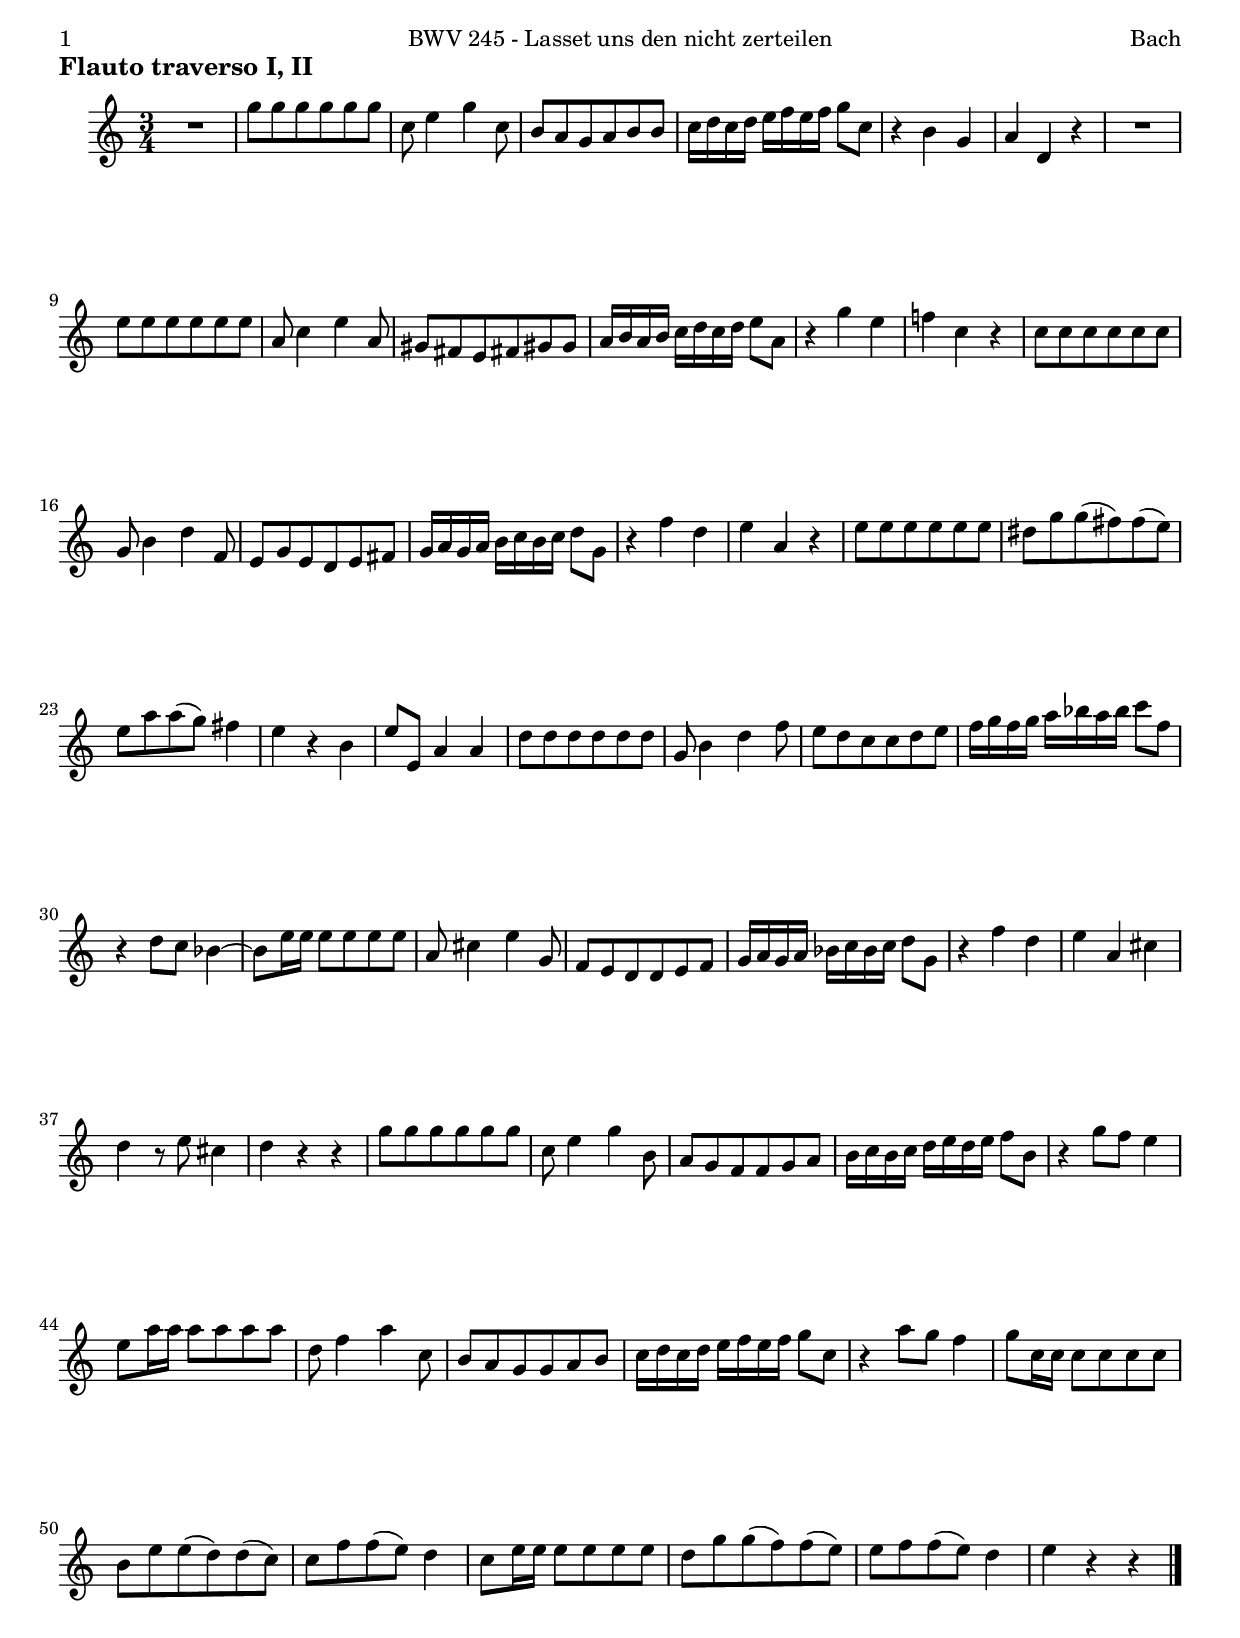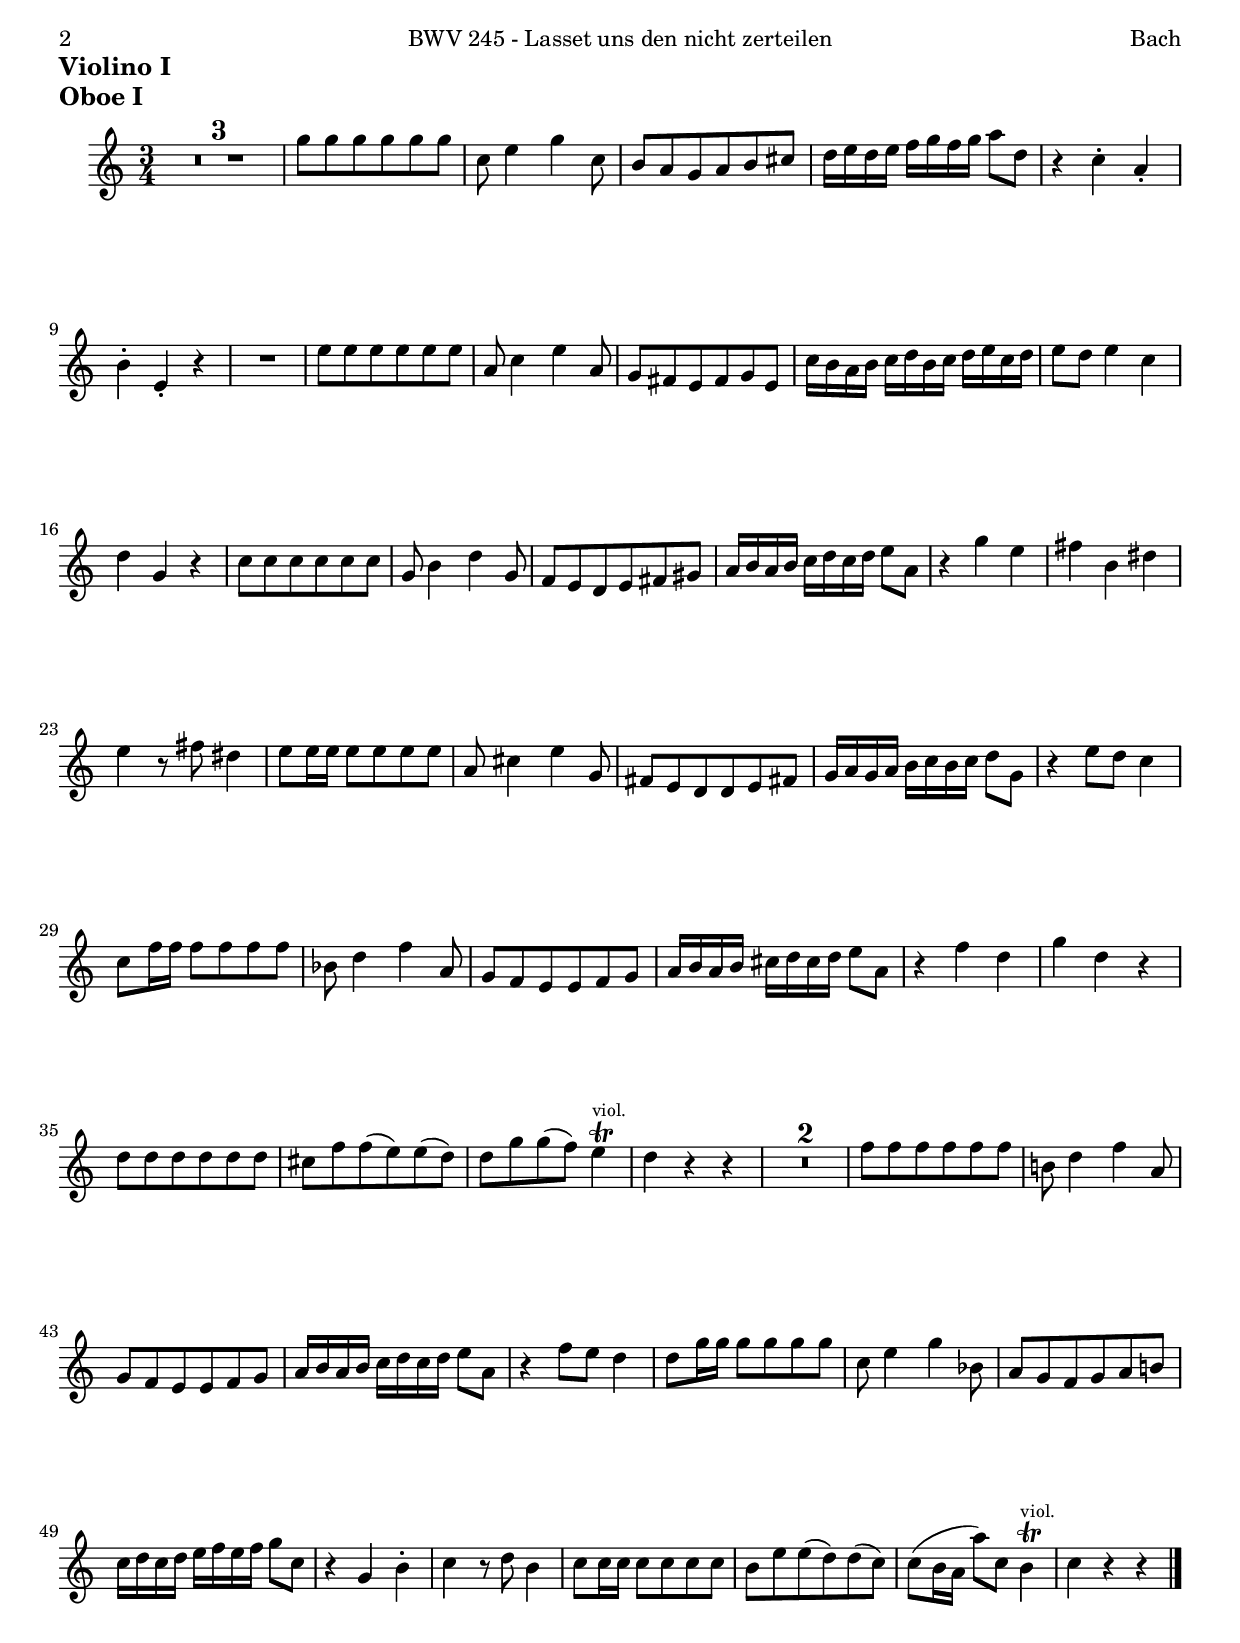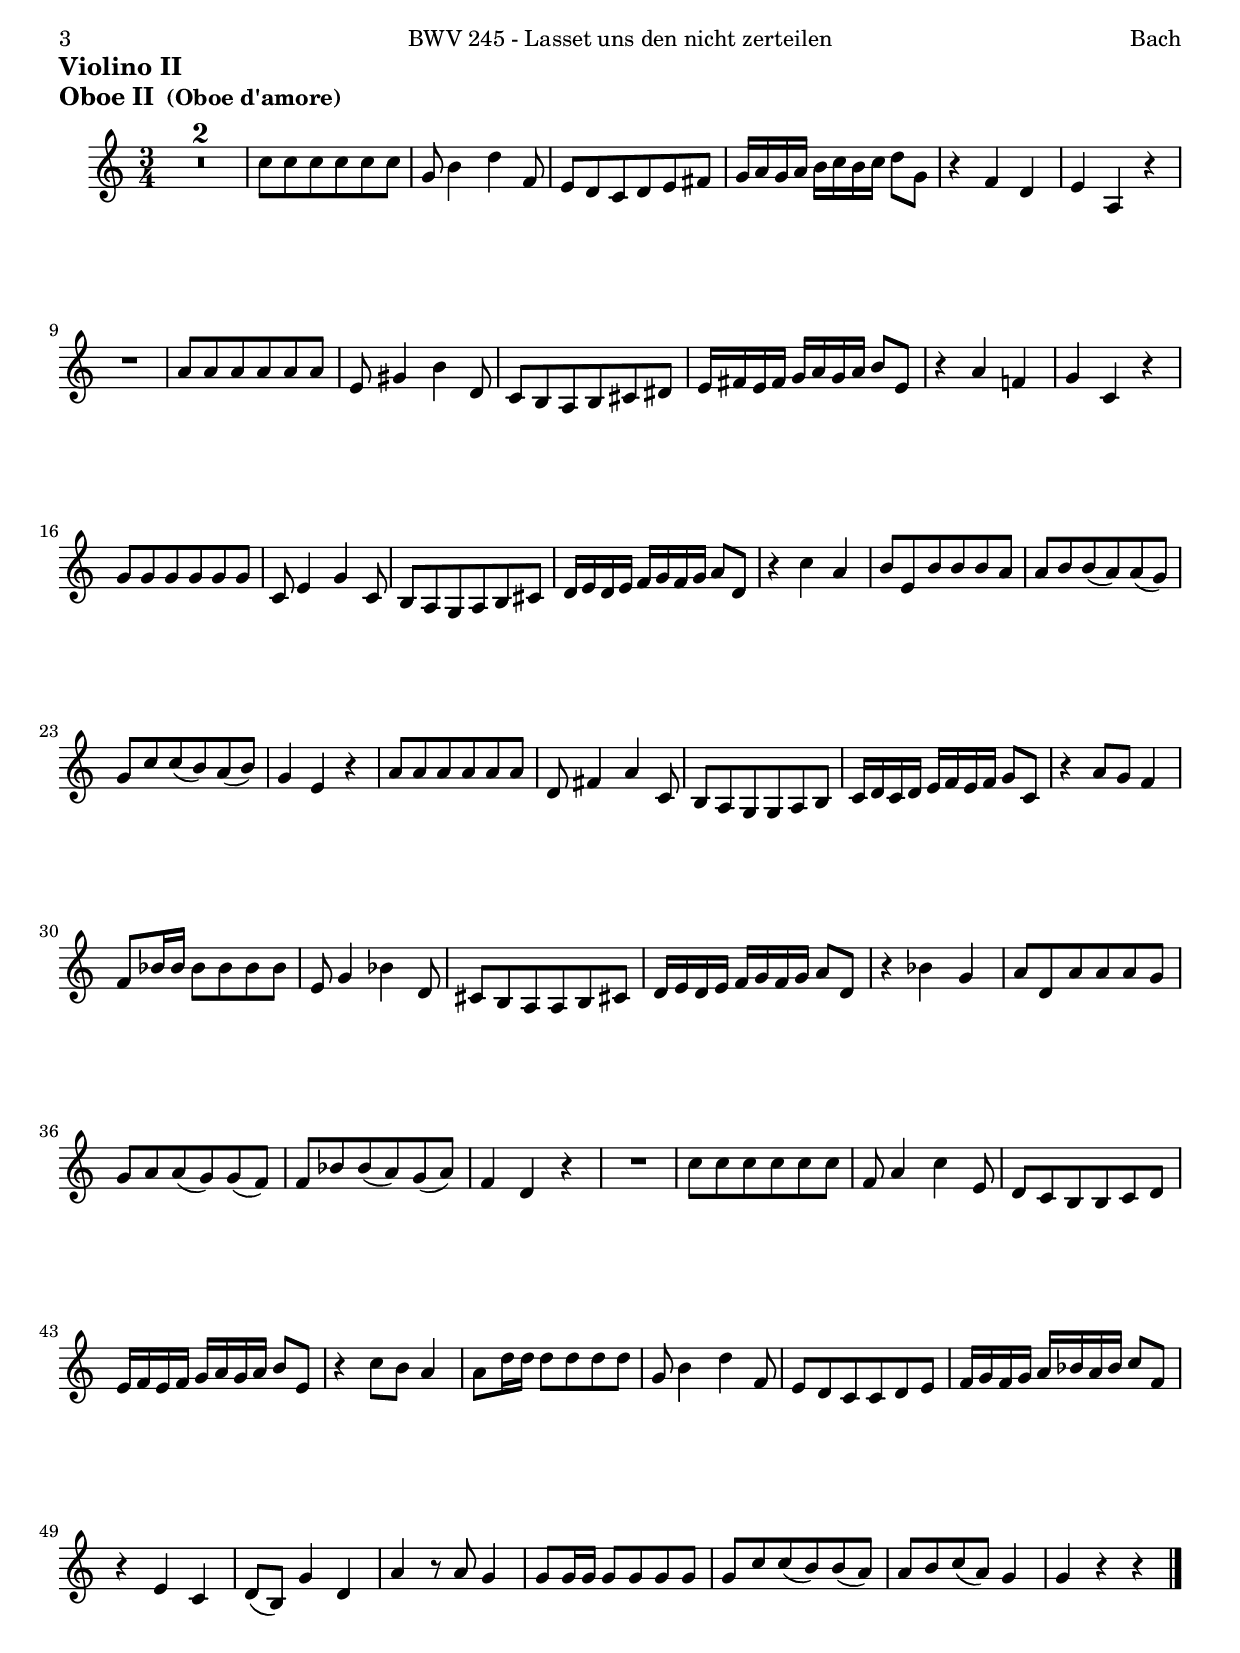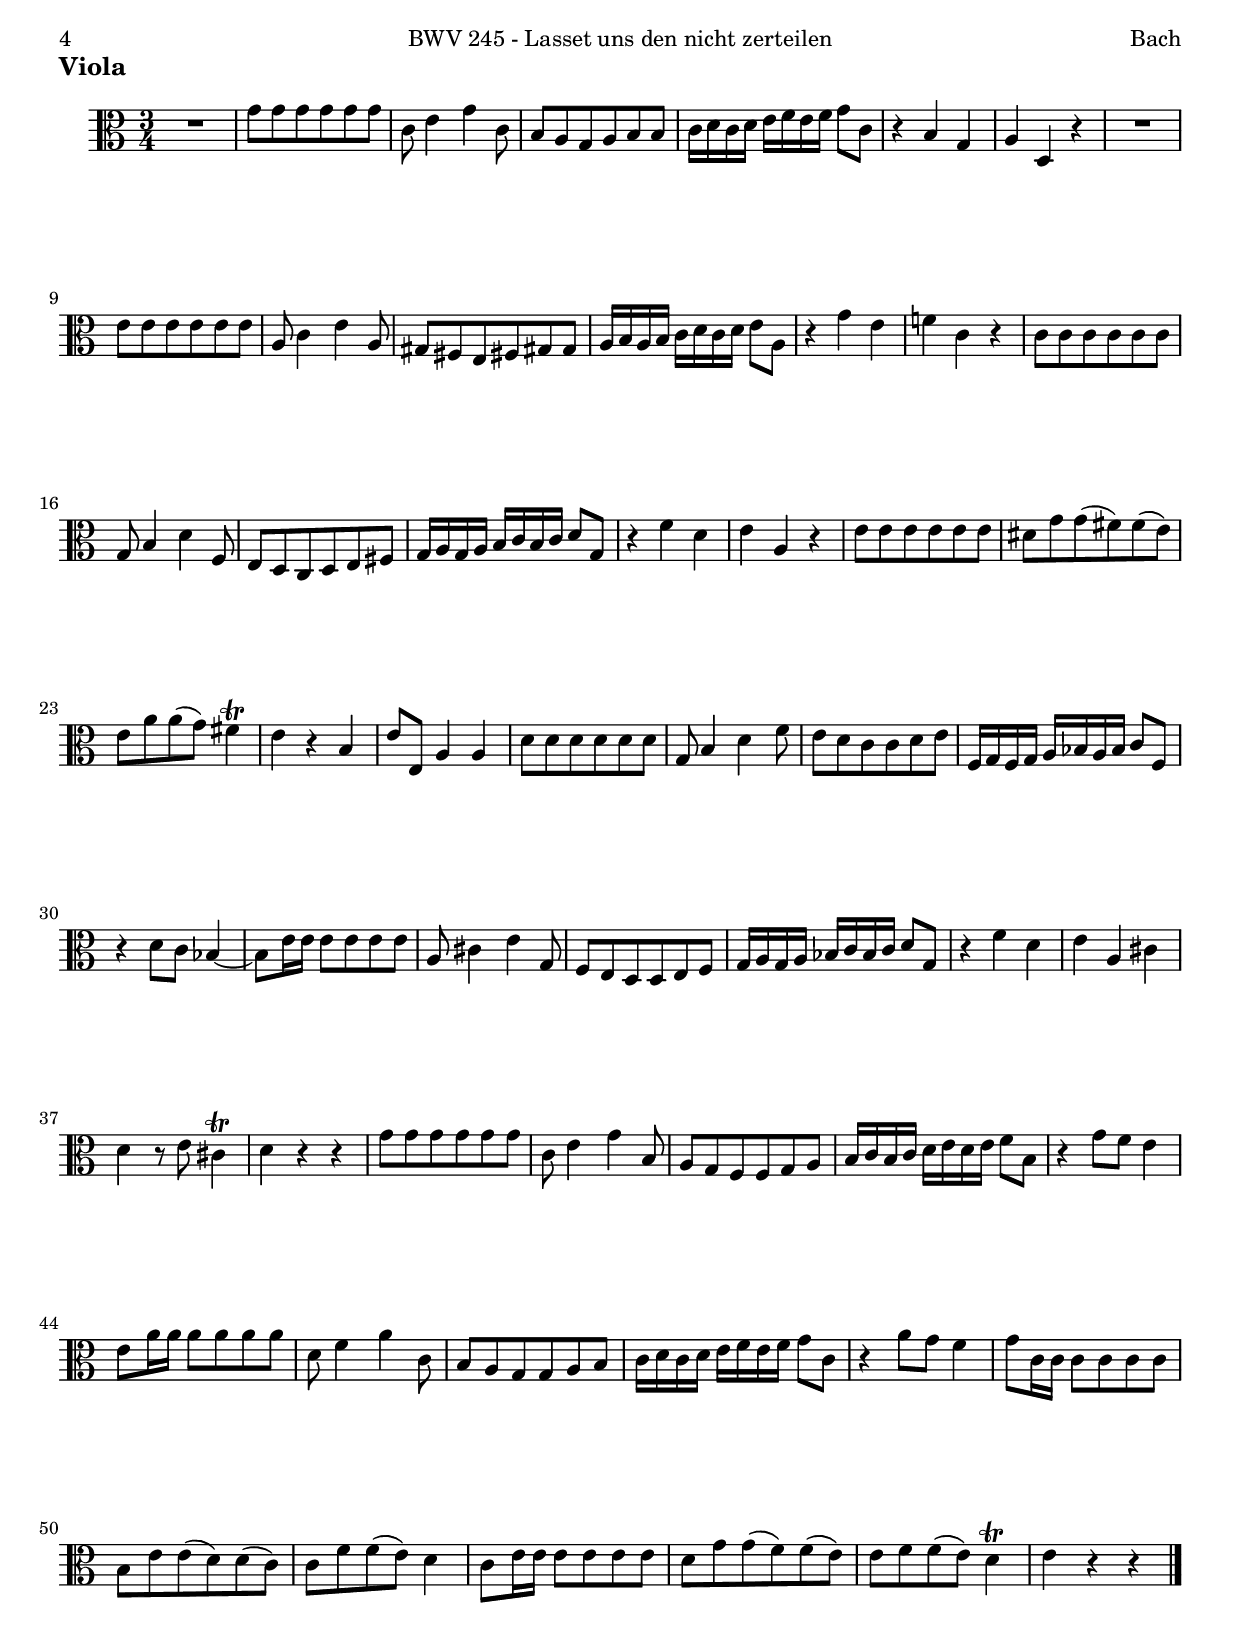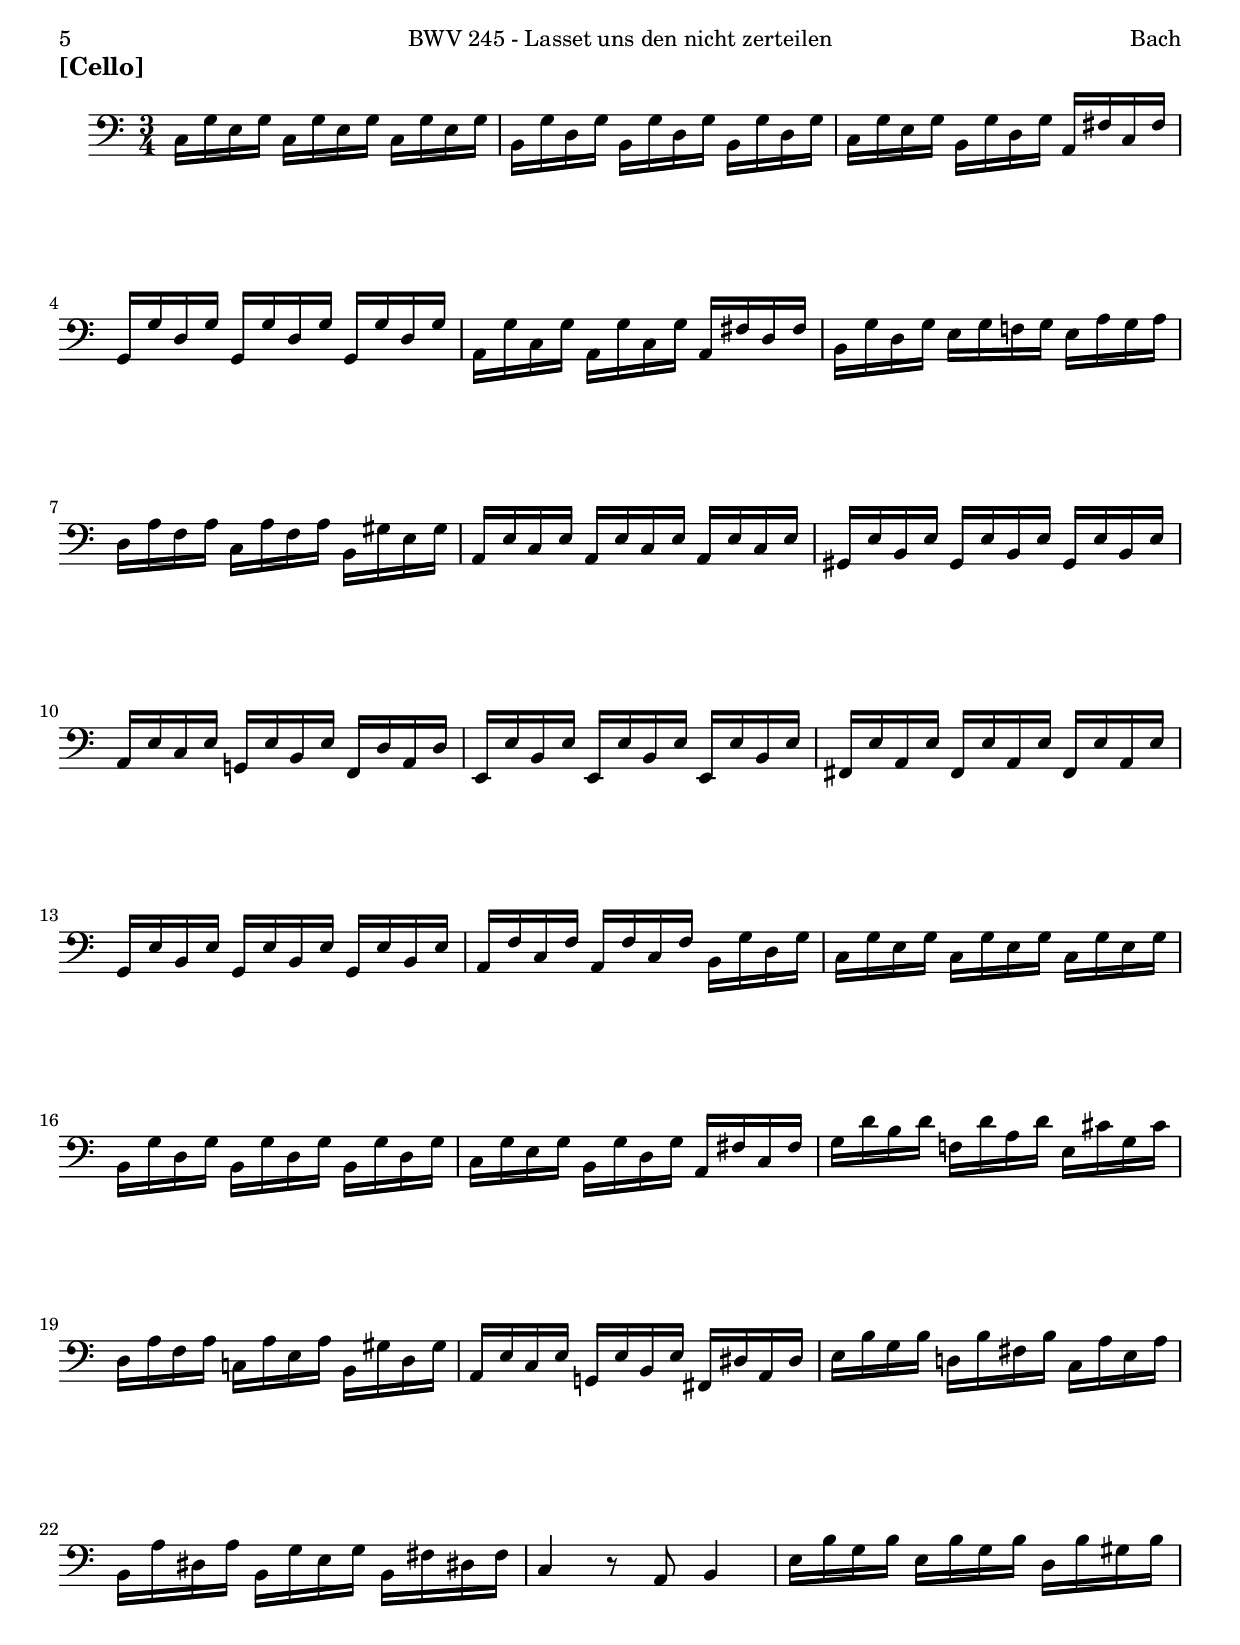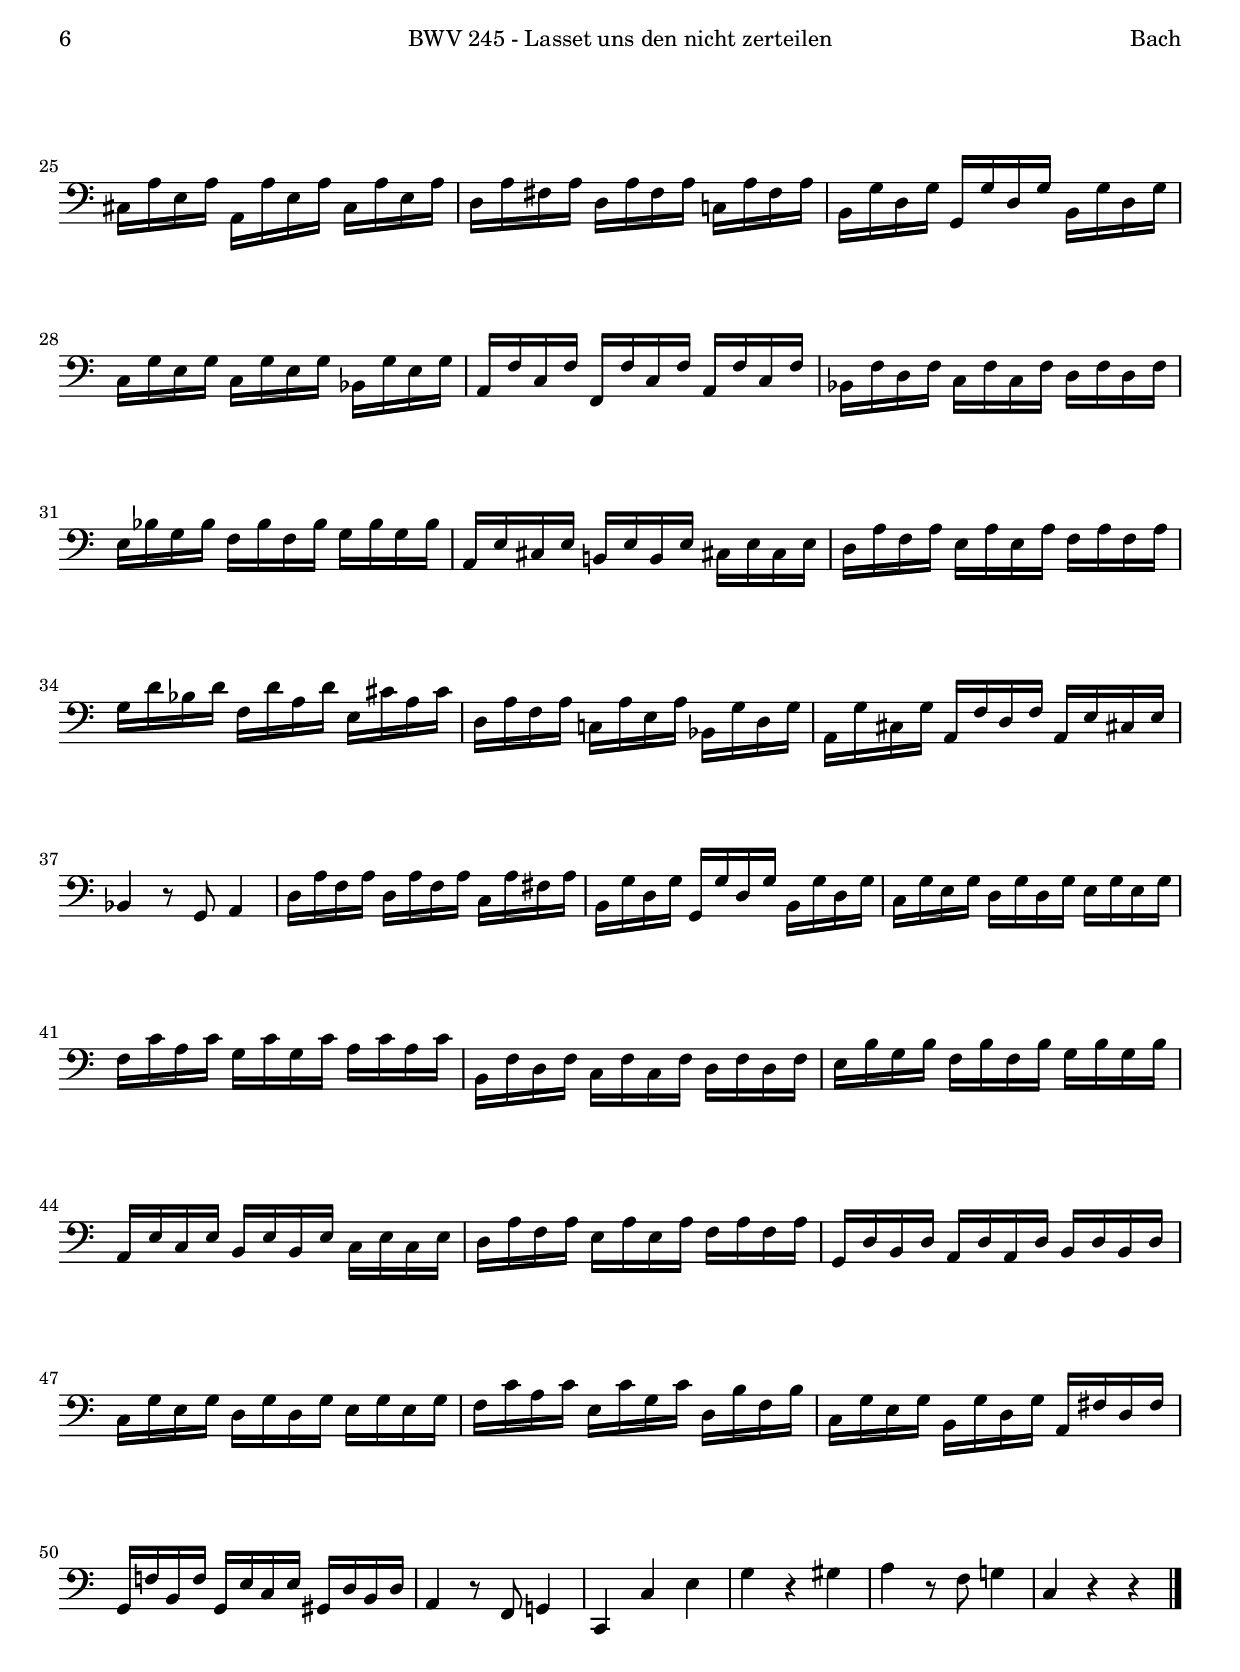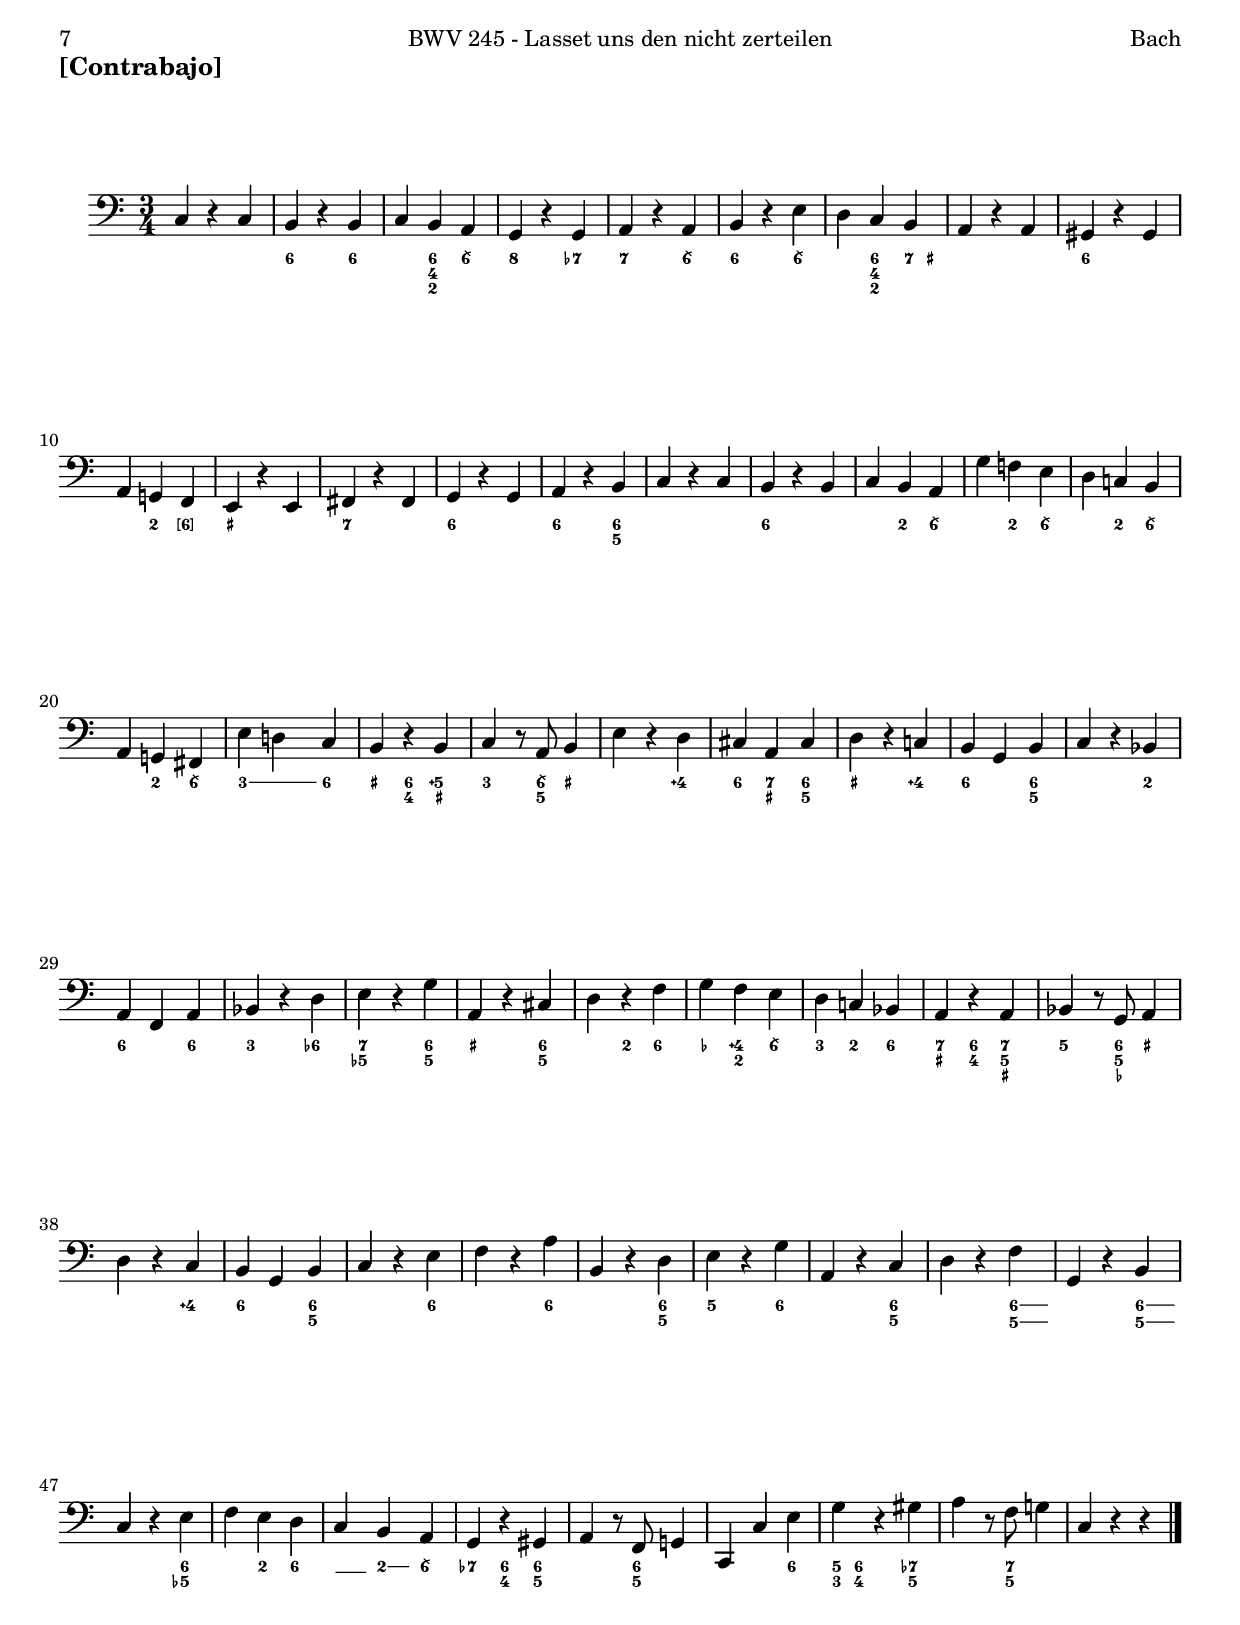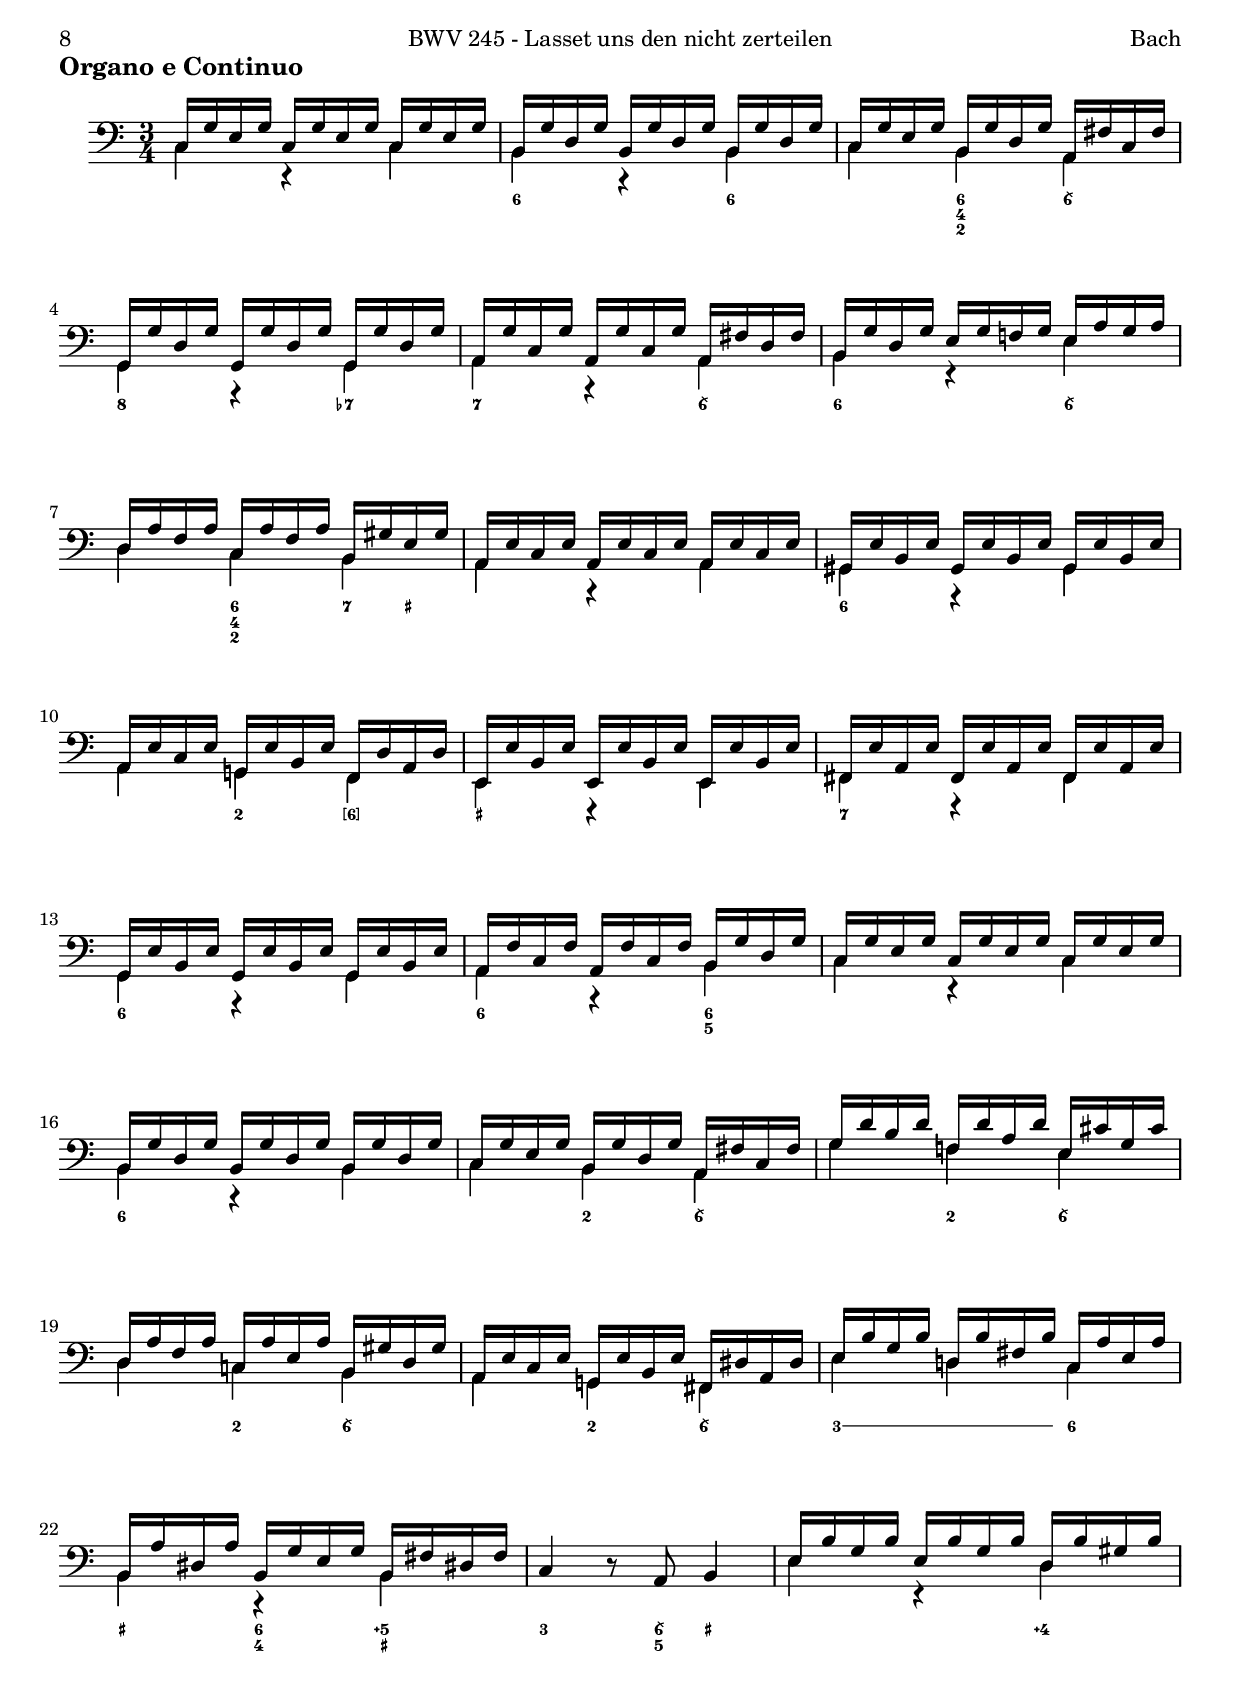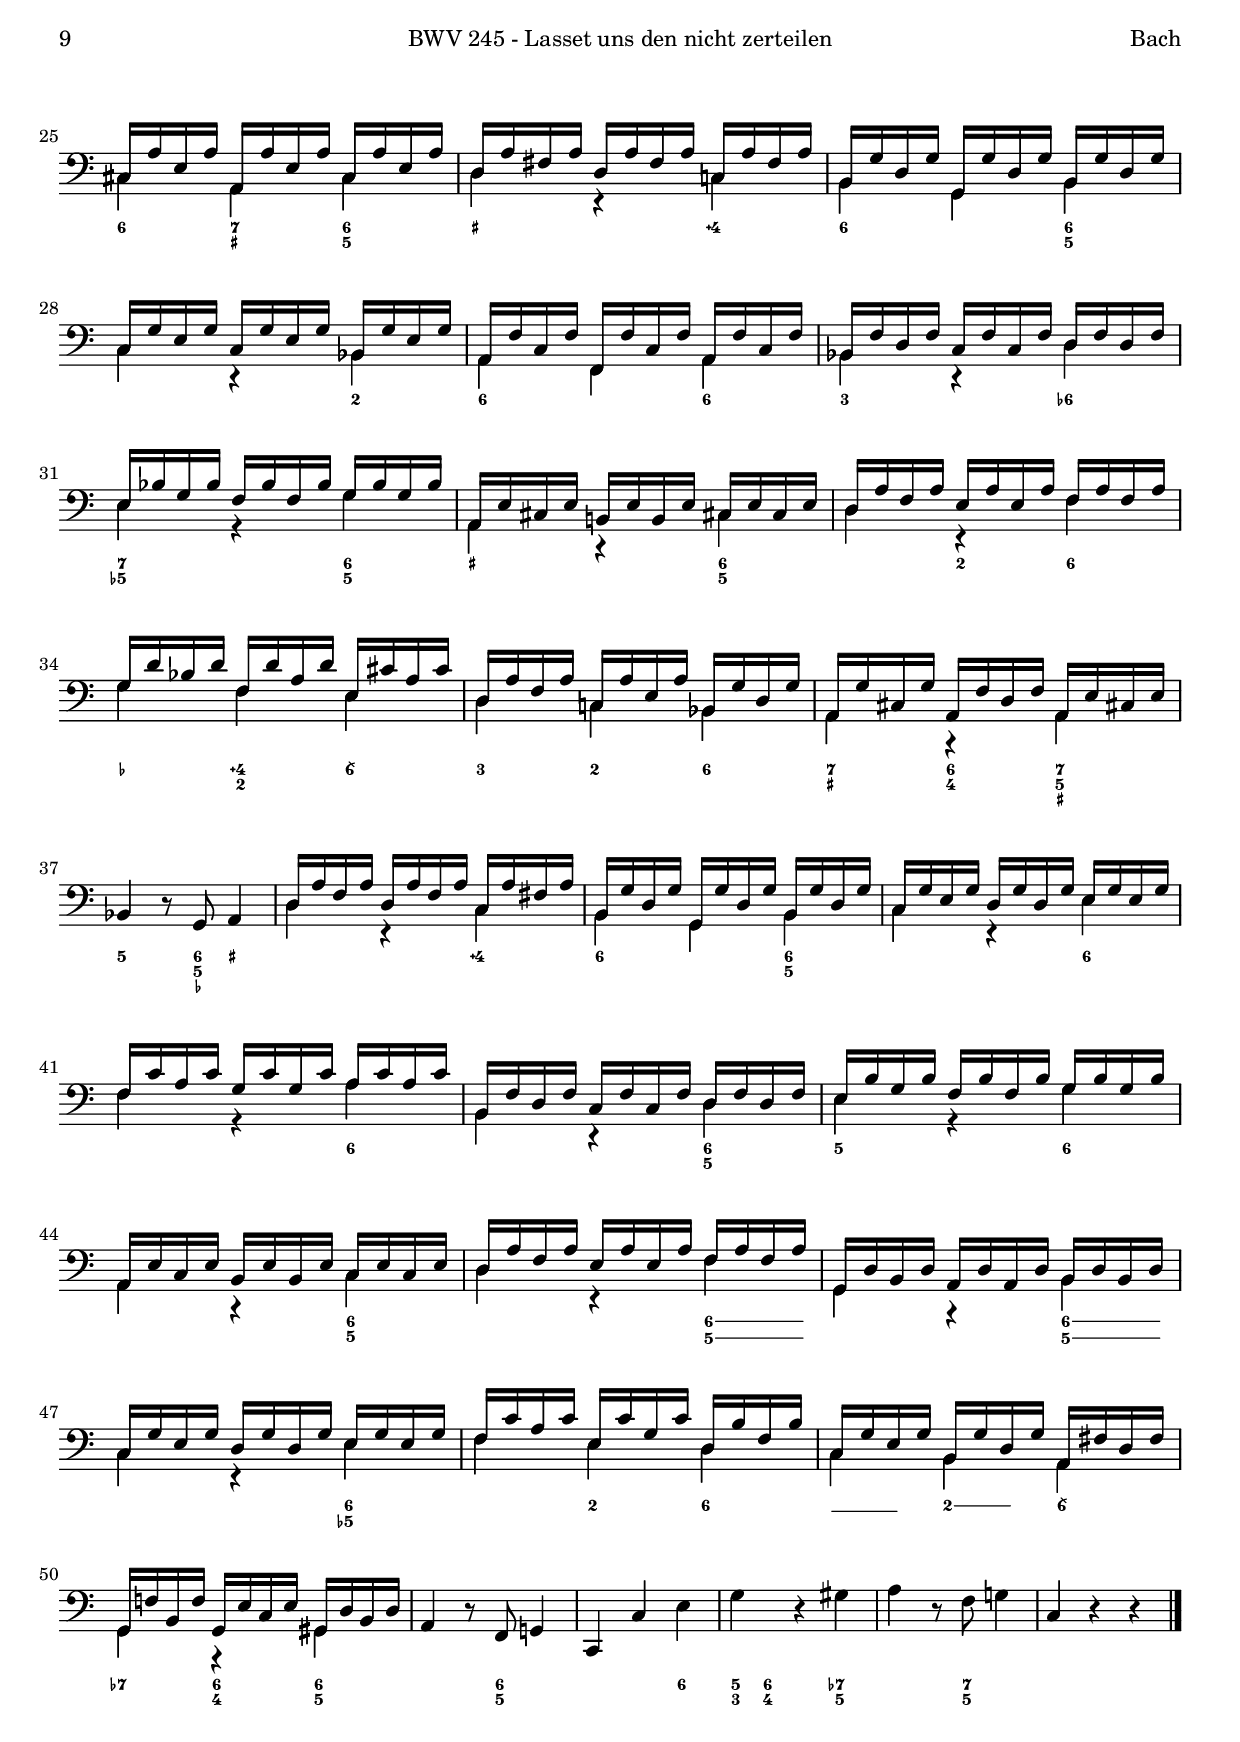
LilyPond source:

\version "2.18.0"

#(set-default-paper-size "a4")
#(set-global-staff-size 19.4)
#(ly:set-option 'point-and-click #f)
%nomobile

italicas=\override LyricText.font-shape = #'italic
rectas=\override LyricText.font-shape = #'upright
ss=\once \set suggestAccidentals = ##t
mtempo={\tempo 4 = 90  }
pfermata=\markup{"(" \musicglyph #"scripts.ufermata" ")"}
showMultiRests = { \set Staff.keepAliveInterfaces = #'( rhythmic-grob-interface multi-measure-rest-interface lyric-interface stanza-number-interface percent-repeat-interface) }
hideMultiRests = \unset Staff.keepAliveInterfaces
noados=\once \set Staff.aDueText = #""


htitle="BWV 245 - Lasset uns den nicht zerteilen"
hcomposer="Bach"
%{
\header {
	title=\markup{\fontsize #3 "27b. Lasset uns den nicht zerteilen"}
	subtitle="Johannes-Passion"
        subsubtitle=\markup{\raise #.8 "BWV 245" \vspace #1 }
        composer="Johann Sebastian Bach (1685-1750)"
        pdfauthor=\composer
       %opus="(-)"
	%poet=\markup{"BWV 198"}
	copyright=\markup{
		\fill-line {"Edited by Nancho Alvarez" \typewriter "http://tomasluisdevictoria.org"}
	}
%	tagline=""
}
%}
global={
  \compressFullBarRests
  \key c \major \time 3/4 \skip 1*3/4*55 \bar "|."
}

cantus=\relative c'''{
        \set autoBeaming = ##f
        R1*3/4*3
        g8 g g g g g
        c,8 e4 g c,8
        b a g a b cis
        d16[ e d e] f[ g f g a8] d,
        r4 c4 a
        b4 e, r
        R1*3/4
        e'8 e e e e e
        a, c4 e a,8
        g fis e fis g e
        c'16[ b a b] c[ d b c] d[ e c d]
        e8 d e4 c
        d g, r
        c8 c c c c c
        g8 b4 d g,8
        f8 e d e fis gis
        a16[ b a b] c[ d c d e8] a,
        r4 g' e
        fis b, dis
        e4 r8 fis dis4
        e8 e16 e e8 e e e
        a, cis4 e g,8
        fis  e d d e fis!
        g16[ a g a] b[ c b c d8] g,
        r4 e'8 d c4
        c8 f16 f f8 f f f
        bes,8 d4 f a,8
        g f e e f g
        a16[ b a b] cis[ d cis d e8] a,
        r4 f' d
        g d r
        d8 d d d d d
        cis f f e e d
        d g g f e4
        d4 r r
        R1*3/4*2
        f8 f f f f f
        b,! d4 f a,8
        g8 f e e f g
        a16[ b a b] c[ d c d e8] a,
        r4 f'8 e d4
        d8 g16 g g8 g g g
        c,8 e4 g bes,8
        a g f g a b!
        c16[ d c d] e[ f e f g8] c,8
        r4 g4 b
        c4 r8 d b4
        c8 c16 c c8 c c c
        b e e d d c
        c b16[ a] a'8 c, b4
        c4 r r
}

altus=\relative c''{
        \set autoBeaming = ##f
        R1*3/4*2
        c8 c c c c c
        g8 b4 d f,8
        e8 d c d e fis
        g16[ a g a] b[ c b c d8] g,
        r4 f d
        e a, r
        R1*3/4
        a'8 a a a a a
        e8 gis4 b d,8
        c b a b cis8 dis
        e16[ fis e fis] g[ a g a b8] e,8
        r4 a f!
        g c, r
        g'8 g g g g g
        c,8 e4 g c,8
        b8 a g a b cis
        d16[ e d e] f[ g f g a8] d,
        r4 c'4 a
        b8 e, b' b b a
        a b b a a g
        g c c b a b
        g4 e r
        a8 a a a a a
        d,8 fis4 a c,8
        b8 a g g a b
        c16[ d c d] e[ f e f g8] c,8
        r4 a'8 g f4
        f8 bes16 bes bes8 bes bes bes
        e,8 g4 bes d,8
        cis b a a b cis!	
        d16[ e d e] f[ g f g a8] d,
        r4 bes'4 g
        a8 d, a' a a g
        g a a g g f
        f bes bes a g a
        f4 d r
        R1*3/4
        c'8 c c c c c
        f,8 a4 c e,8
        d c b b c d
        e16[ f e f] g[ a g a b8] e,
        r4 c'8 b a4
        a8 d16 d d8 d d d
        g,8 b4 d f,8
        e8 d c c d e
        f16[ g f g] a[ bes a bes c8] f,8
        r4 e c
        d8[ b] g'4 d
        a'4 r8 a8 g4
        g8 g16 g g8 g g g
        g c c b b a
        a b c a g4
        g4 r r
}

tenor=\relative c''{
        \set autoBeaming = ##f
        R1*3/4
        g8 g g g g g
        c,8 e4 g c,8
        b8 a g a b b
        c16[ d c d] e[ f e f g8] c,
        r4 b g
        a d, r
        R1*3/4
        e'8 e e e e e
        a,8 c4 e a,8
        gis8 fis e fis! gis! gis
        a16[ b a b] c[ d c d e8] a,
        r4 g'4 e
        f! c r
        c8 c c c c c
        g8 b4 d f,8
        e d c d e fis
        g16[ a g a] b[ c b c d8] g,
        r4 f' d
        e a, r
        e'8 e e e e e
        dis g g fis fis e
        e a a g fis4
        e4 r b
        e8 e, a4 a
        d8 d d d d d
        g,8 b4 d4 f8
        e d c c d e
        f,16[ g f g] a[ bes a bes c8] f,
        r4 d'8 c bes4
        bes8 e16 e e8 e e e
        a, cis4 e g,8
        f8 e d d e f
        g16[ a g a] bes[ c bes c d8] g,8
        r4 f' d
        e a, cis
        d4 r8 e cis4
        d4 r r
        g8 g g g g g
        c,8 e4 g b,8
        a g f f g a
        b16[ c b c] d[ e d e f8] b,
        r4 g'8 f e4
        e8 a16 a a8 a a a
        d,8 f4 a c,8
        b a g g a b
        c16[ d c d] e[ f e f g8] c,
        r4 a'8 g f4
        g8 c,16 c c8 c c c
        b e e d d c
        c8 f f e d4
        c8 e16 e e8 e e e 
        d8 g g f f e
        e8 f f e d4
        e4 r r
}

bassus=\relative c'{
        \set autoBeaming = ##f
        c8 c c c c c
        g8 b4 d f,8
        e8 d c d e fis
        g16[ a g a] b[ c b c d8] g,
        r4 e' c
        d g, r
        R1*3/4
        a8 a a a a a
        e8 gis4 b d,8
        c8 b a b c d
        e16[ fis e fis] gis[ a gis a b8] e,8
        r4 c' a
        b e, r
        R1*3/4*4
        g8 g g g g g
        d8 f4 a d,8
        c b a b cis dis
        e16[ fis e fis] g[ a g a b8] e,
        r4 g b
        c r8 a b4
        e,4 r gis
        a r cis,
        d d r
        g8 g g g g g
        c,8 e4 g bes8
        a8 g f f g a
        bes,16[ c bes c] d[ e d e f8] bes,!
        r4 g'8 f e4
        a8 a16 a a8 a a a
        d,8 f4 a c,8
        bes8 a g a b cis
        d16[ e d e] f[ g f g a8] d,
        r4 f a
        bes r8 g a4
        d,8 d'16 d d8 d d d
        g,8 b4 d f,8
        e8 d c c d e
        f16[ g f g] a[ b a b c8] f,
        r4 d'8 c b4
        e,8 e'16 e e8 e e e
        a,8 c4 e g,8
        f e d d e f
        g16[ a g a] b[ c b c d8] g,8
        r4 e c
        f f r
        r g8 g g fis
        g g g f! f e
        e8 a a g f g 
        e4 c e
        g4 r gis
        a4 r8 f g!4
        c,4 r r
}

textocantus=\lyricmode{
Las -- set uns den nicht zer -- tei -- _ _ _ _ len,
son -- dern da -- rum lo -- -- _ sen
wes er sein soll
las -- set uns den nicht zer -- tei -- _ _ _ _ len,
son -- dern da -- rum lo -- _ _ _ sen,
wes er sein soll
las -- set uns den nicht zer -- tei -- _ _ _ _ len,
son -- dern da -- rum lo -- _ sen
wes er sein soll,
wes, wes er sein soll,
las -- set uns den nicht zer -- tei -- _ _ _ _ len,
son -- dern da -- rum lo -- _ sen
wes er sein soll,
las -- set uns den nicht zer -- tei -- _ _ _ _ len,
son -- dern da -- rum lo -- _ sen
wes er sein soll
las -- set uns den nicht zer -- tei -- len,
son -- dern da -- rum lo -- sen,
wes er sein soll
las -- set uns den nicht zer -- tei -- _ _ _ _ len,
son -- dern da -- rum lo -- _ sen
wes er sein soll,
las -- set uns den nicht zer -- tei -- _ _ _ _ len,
son -- dern da -- rum lo -- _ sen
wes, wes, wes er sein soll,
las -- set uns den nicht zer -- tei -- len,
son -- dern da -- rum lo -- sen,
wes er sein soll.
}

textoaltus=\lyricmode{
Las -- set uns den nicht zer -- tei -- _ _ _ _ len,
son -- dern da -- rum lo -- -- _ sen
wes er sein soll
las -- set uns den nicht zer -- tei -- _ _ _ _ len,
son -- dern da -- rum lo -- _ sen
wes er sein soll
las -- set uns den nicht zer -- tei -- _ _ _ _ len,
son -- dern da -- rum lo -- _ sen
wes er sein soll,
las -- set uns den nicht zer -- tei -- len,
son -- dern da -- rum lo -- sen,
wes er sein soll
las -- set uns den nicht zer -- tei -- _ _ _ _ len,
son -- dern da -- rum lo -- _ sen
wes er sein soll,
las -- set uns den nicht zer -- tei -- _ _ _ _ len,
son -- dern da -- rum lo -- _ sen
wes er sein soll,
las -- set uns den nicht zer -- tei -- len,
son -- dern da -- rum lo -- sen,
wes er sein soll
las -- set uns den nicht zer -- tei -- _ _ _ _ len,
son -- dern da -- rum lo -- _ sen
wes er sein soll,
las -- set uns den nicht zer -- tei -- _ _ _ _ len,
son -- dern da -- rum lo -- _ sen
wes er sein __ soll,
wes, wes er sein soll,
las -- set uns den nicht zer -- tei -- len,
son -- dern da -- rum lo -- sen,
wes er sein soll.
}

textotenor=\lyricmode{
Las -- set uns den nicht zer -- tei -- _ _ _ _ len,
son -- dern da -- rum lo -- _ sen
wes er sein soll
las -- set uns den nicht zer -- tei -- _ _ _ _ len,
son -- dern da -- rum lo -- _ sen
wes er sein soll
las -- set uns den nicht zer -- tei -- _ _ _ _ len,
son -- dern da -- rum lo -- _ sen
wes er sein soll
las -- set uns den nicht zer -- tei -- len,
son -- dern da -- rum lo -- sen,
wes er sein soll
wes, wes er sein soll,
las -- set uns den nicht zer -- tei -- _ _ _ _ len,
son -- dern da -- rum lo -- _ sen
wes er sein soll,
las -- set uns den nicht zer -- tei -- _ _ _ _ len,
son -- dern da -- rum lo -- _ sen
wes er sein soll,
wes, wes er sein soll
las -- set uns den nicht zer -- tei -- _ _ _ _ len,
son -- dern da -- rum lo -- _ sen
wes er sein soll,
las -- set uns den nicht zer -- tei -- _ _ _ _ len,
son -- dern da -- rum lo -- _ sen
wes er sein soll,
las -- set uns den nicht zer -- tei -- len,
son -- dern da -- rum lo -- sen,
wes er sein soll,
las -- set uns den nicht zer -- teil -- len,
son -- dern da -- rum lo -- sen,
wes er sein soll.
}

textobassus=\lyricmode{
Las -- set uns den nicht zer -- tei -- _ _ _ _ len,
son -- dern da -- rum lo -- -- _ sen
wes er sein soll
las -- set uns den nicht zer -- tei -- _ _ _ _ len,
son -- dern da -- rum lo -- _ sen
wes er sein soll
las -- set uns den nicht zer -- tei -- _ _ _ _ len,
son -- dern da -- rum lo -- _ sen
wes, wes, wes er sein soll
wes, wes er sein soll
las -- set uns den nicht zer -- tei -- _ _ _ _ len,
son -- dern da -- rum lo -- _ sen
wes er sein soll,
las -- set uns den nicht zer -- tei -- _ _ _ _ len,
son -- dern da -- rum lo -- _ sen
wes er sein 
er sein soll,
las -- set uns den nicht zer -- tei -- _ _ _ _ len,
son -- dern da -- rum lo -- _ sen
wes er sein soll
las -- set uns den nicht zer -- tei -- _ _ _ _ len,
son -- dern da -- rum lo -- _ sen
wes er sein soll
las -- set uns den nicht zer -- tei -- len,
son -- dern da -- rum lo -- sen,
wes er sein soll,
wes, wes
wes, wes er sein soll.
}


flautauno = \relative c''' {
        R1*3/4
        g8 g g g g g
        c,8 e4 g c,8
        b8 a g a b b
        c16 d c d e f e f g8 c,
        r4 b g
        a d, r
        R1*3/4
        e'8 e e e e e
        a,8 c4 e a,8
        gis8 fis e fis! gis! gis
        a16 b a b c d c d e8 a,
        r4 g'4 e
        f! c r
        c8 c c c c c
        g8 b4 d f,8
        e g e d e fis
        g16 a g a b c b c d8 g,
        r4 f' d
        e a, r
        e'8 e e e e e
        dis g g( fis) fis( e)
        e a a( g) fis4
        e4 r b
        e8 e, a4 a
        d8 d d d d d
        g,8 b4 d4 f8
        e d c c d e
        f16 g f g a bes a bes c8 f,
        r4 d8 c bes4 ~
        bes8 e16 e e8 e e e
        a, cis4 e g,8
        f8 e d d e f
        g16 a g a bes c bes c d8 g,8
        r4 f' d
        e a, cis
        d4 r8 e cis4
        d4 r r
        g8 g g g g g
        c,8 e4 g b,8
        a g f f g a
        b16 c b c d e d e f8 b,
        r4 g'8 f e4
        e8 a16 a a8 a a a
        d,8 f4 a c,8
        b a g g a b
        c16 d c d e f e f g8 c,
        r4 a'8 g f4
        g8 c,16 c c8 c c c
        b e e( d) d( c)
        c8 f f( e) d4
        c8 e16 e e8 e e e 
        d8 g g( f) f( e)
        e8 f f( e) d4
        e4 r r
}

violinuno = \relative c''' {
        R1*3/4*3
        g8 g g g g g
        c,8 e4 g c,8
        b a g a b cis
        d16 e d e f g f g a8 d,
        r4 c4-. a-.
        b4-. e,-. r
        R1*3/4
        e'8 e e e e e
        a, c4 e a,8
        g fis e fis g e
        c'16 b a b c d b c d e c d
        e8 d e4 c
        d g, r
        c8 c c c c c
        g8 b4 d g,8
        f8 e d e fis gis
        a16 b a b c d c d e8 a,
        r4 g' e
        fis b, dis
        e4 r8 fis dis4
        e8 e16 e e8 e e e
        a, cis4 e g,8
        fis  e d d e fis!
        g16 a g a b c b c d8 g,
        r4 e'8 d c4
        c8 f16 f f8 f f f
        bes,8 d4 f a,8
        g f e e f g
        a16 b a b cis d cis d e8 a,
        r4 f' d
        g d r
        d8 d d d d d
        cis f f( e) e( d)
        d g g( f) e4^\markup{\column{\fontsize #-2 \raise #-.5 "viol." \line{\hspace #1 \musicglyph #"scripts.trill"}}}
        d4 r r
        R1*3/4*2
        f8 f f f f f
        b,! d4 f a,8
        g8 f e e f g
        a16 b a b c d c d e8 a,
        r4 f'8 e d4
        d8 g16 g g8 g g g
        c,8 e4 g bes,8
        a g f g a b!
        c16 d c d e f e f g8 c,8
        r4 g4 b-.
        c4 r8 d b4
        c8 c16 c c8 c c c
        b e e( d) d( c)
        c( b16 a a'8) c, b4^\markup{\column{\fontsize #-2 \raise #-.5 "viol." \line{\hspace #1 \musicglyph #"scripts.trill"}}}
        c4 r r
}

violindos=\relative c''{
        R1*3/4*2
        c8 c c c c c
        g8 b4 d f,8
        e8 d c d e fis
        g16 a g a b c b c d8 g,
        r4 f d
        e a, r
        R1*3/4
        a'8 a a a a a
        e8 gis4 b d,8
        c b a b cis8 dis
        e16 fis e fis g a g a b8 e,8
        r4 a f!
        g c, r
        g'8 g g g g g
        c,8 e4 g c,8
        b8 a g a b cis
        d16 e d e f g f g a8 d,
        r4 c'4 a
        b8 e, b' b b a
        a b b( a) a( g)
        g c c( b) a( b)
        g4 e r
        a8 a a a a a
        d,8 fis4 a c,8
        b8 a g g a b
        c16 d c d e f e f g8 c,8
        r4 a'8 g f4
        f8 bes16 bes bes8 bes bes bes
        e,8 g4 bes d,8
        cis b a a b cis!	
        d16 e d e f g f g a8 d,
        r4 bes'4 g
        a8 d, a' a a g
        g a a( g) g( f)
        f bes bes( a) g( a)
        f4 d r
        R1*3/4
        c'8 c c c c c
        f,8 a4 c e,8
        d c b b c d
        e16 f e f g a g a b8 e,
        r4 c'8 b a4
        a8 d16 d d8 d d d
        g,8 b4 d f,8
        e8 d c c d e
        f16 g f g a bes a bes c8 f,8
        r4 e c
        d8( b) g'4 d
        a'4 r8 a8 g4
        g8 g16 g g8 g g g
        g c c( b) b( a)
        a b c( a) g4
        g4 r r
}

viola=\relative c''{
        R1*3/4
        g8 g g g g g
        c,8 e4 g c,8
        b8 a g a b b
        c16 d c d e f e f g8 c,
        r4 b g
        a d, r
        R1*3/4
        e'8 e e e e e
        a,8 c4 e a,8
        gis8 fis e fis! gis! gis
        a16 b a b c d c d e8 a,
        r4 g'4 e
        f! c r
        c8 c c c c c
        g8 b4 d f,8
        e d c d e fis
        g16 a g a b c b c d8 g,
        r4 f' d
        e a, r
        e'8 e e e e e
        dis g g( fis) fis( e)
        e a a( g) fis4^\trill
        e4 r b
        e8 e, a4 a
        d8 d d d d d
        g,8 b4 d4 f8
        e d c c d e
        f,16 g f g a bes a bes c8 f,
        r4 d'8 c bes4 ~
        bes8 e16 e e8 e e e
        a, cis4 e g,8
        f8 e d d e f
        g16 a g a bes c bes c d8 g,8
        r4 f' d
        e a, cis
        d4 r8 e cis4^\trill
        d4 r r
        g8 g g g g g
        c,8 e4 g b,8
        a g f f g a
        b16 c b c d e d e f8 b,
        r4 g'8 f e4
        e8 a16 a a8 a a a
        d,8 f4 a c,8
        b a g g a b
        c16 d c d e f e f g8 c,
        r4 a'8 g f4
        g8 c,16 c c8 c c c
        b e e( d) d( c)
        c8 f f( e) d4
        c8 e16 e e8 e e e 
        d8 g g( f) f( e)
        e8 f f( e) d4^\trill
        e4 r r
}


cello=\relative c{
  \partcombineApart
  c16 g' e g c, g' e g c, g' e g
  b, g' d g b, g' d g b, g' d g
  c, g' e g b, g' d g a, fis' c fis
  g, g' d g g, g' d g g, g' d g
  a, g' c, g' a, g' c, g' a, fis' d fis
  b, g' d g e g f! g e a g a
  d, a' f a c, a' f a b, gis' e gis
  a, e' c e a, e' c e a, e' c e
  gis, e' b e gis, e' b e gis, e' b e
  a, e' c e g,! e' b e f, d' a d
  e, e' b e e, e' b e e, e' b e
  fis, e' a, e' fis, e' a, e' fis, e' a, e'
  g, e' b e g, e' b e g, e' b e
  a, f' c f a, f' c f b, g' d g
  c, g' e g c, g' e g c, g' e g 
  b, g' d g b, g' d g b, g' d g
  c, g' e g b, g' d g a, fis' c fis
  g d' b d f,! d' a d e, cis' g cis
  d, a' f a c,! a' e a b, gis' d gis
  a, e' c e g,! e' b e fis, dis' a dis
  e b' g b d,! b' fis b c, a' e a
  b, a' dis, a' b, g' e g b, fis' dis! fis
  \partcombineAutomatic
  \set aDueText=""
  c4 r8 a b4
  \partcombineApart
  e16 b' g b e, b' g b d, b' gis b
  cis, a' e a a, a' e a cis, a' e a
  d, a' fis a d, a' fis a c,! a' fis a
  b, g' d g g, g' d g b, g' d g
  c, g' e g c, g' e g bes, g' e g
  a, f' c f f, f' c f a, f' c f
  bes, f' d f c f c f d f d f
  e bes' g bes f bes f bes g bes g bes
  a, e' cis e b! e b e cis! e cis e
  d a' f a e a e a f a f a
  g d' bes d f, d' a d e, cis' a cis
  d, a' f a c,! a' e a bes, g' d g
  a, g' cis, g' a, f' d f a, e' cis! e
  \partcombineAutomatic
  bes4 r8 g a4
  \partcombineApart
  d16 a' f a d, a' f a c, a' fis a
  b, g' d g g, g' d g b, g' d g
  c, g' e g d g d g e g e g
  f c' a c g c g c a c a c
  b, f' d f c f c f d f d f
  e b' g b f b f b g b g b
  a, e' c e b e b e c e c e
  d a' f a e a e a f a f a
  g, d' b d a d a d b d b d
  c g' e g d g d g e g e g
  f c' a c e, c' g c d, b' f b
  c, g' e g b, g' d g a, fis' d fis
  g, f'! b, f' g, e' c e gis, d' b d
  \partcombineAutomatic
  a4 r8 f g!4
  c,4 c' e
  g4 r gis
  a4 r8 f g!4
  c,4 r r
}

contra=\relative c{
  c4 r c
  b r b
  c b a
  g r g
  a r a
  b r e
  d c b
  a r a
  gis r gis
  a g! f
  e r e
  fis r fis
  g r g
  a r b 
  c r c
  b r b 
  c b a
  g' f! e
  d c! b
  a g! fis
  e' d! c
  b r b
  c4 r8 a b4
  e4 r d
  cis a cis
  d r c!
  b g b
  c r bes
  a f a
  bes r d
  e r g
  a, r cis
  d r f
  g f e
  d c! bes
  a r a
  bes4 r8 g a4
  d4 r c
  b g b
  c r e 
  f r a
  b, r d
  e r g
  a, r c
  d r f
  g, r b
  c r e
  f e d
  c b a
  g r gis
  a4 r8 f g!4
  c,4 c' e
  g4 r gis
  a4 r8 f g!4
  c,4 r r
}

cifrado=\figuremode{
s2.
<6>4 s <6>
s <6 4 2> <6\\>
<8> s <7->
<7> s <6\\>
<6> r <6\\>
s <6 4 2> <7>8 <_+>
s2.
<6>
s4 <2> <[6]>
<_+> s s
<7> s s
<6> s s
<6> s <6 5>
s2.
<6>
s4 <2> <6\\>
s <2> <6\\>
s <2> <6\\>
s <2> <6\\>
\bassFigureExtendersOn
<3>4. <3>16 <3> <6>4
\bassFigureExtendersOff
<_+>4 <6 4> <5\+ _+>
<3> s8 <6\\ 5> <_+>4
s2 <4\+>4
<6> <7 _+> <6 5>
<_+> s <4\+>
<6> s <6 5>
s2 <2>4
<6> s <6>
<3> s <6-> % 3?
<7 5->4 s <6 5>
<_+> s <6 5>
s4 <2> <6>4 % <2>?
<_-> <4\+ 2> <6\\>
<3> <2> <6>
<7 _+> <6 4> <7 5 _+>
<5>4. <6 5 _->8 <_+>4
s2 <4\+>4
<6> s <6 5>
s2 <6>4
s2 <6>4
s2 <6 5>4
<5>2 <6>4
s2 <6 5>4
s2
\bassFigureExtendersOn
<6 5>8. <6 5>16
s2 <6 5>8. <6 5>16
\bassFigureExtendersOff
s2 <6 5->4
s4 <2> <6>
\bassFigureExtendersOn
<_>8 <_>
<2>8 <2>
\bassFigureExtendersOff
<6\\>4
<7->4 <6 4> <6 5>
s4. <6 5>8 s4
s2 <6>4
<5 3>8 <6 4> s4 <7- 5>
s4 s8 <7 5> s4
s2.
}


\markup{\bold \larger "Flauto traverso I, II"}
\score{
\new Staff <<\global
	\new Voice="f1" {
		%\set Staff.instrumentName=\markup{\smaller \center-column{"Flauto " \raise #.5 "traverso I, II"} } 
		\clef "treble"
		\flautauno }
	>> 
}
\pageBreak
	
\markup{\bold \large \column{"Violino I" "Oboe I"}}
\score{
        \new Staff <<\global
	\new Voice="vi1" {
%		\set Staff.instrumentName=\markup{\smaller \center-column{"Violino I" "Oboe I"}}
		\clef "treble"
		\violinuno }
	>> 
}
\pageBreak
	
\markup{\bold \large \column{"Violino II" \line{"Oboe II" \smaller " (Oboe d'amore)"}}}
\score{
	\new Staff <<\global
	\new Voice="vi2" {
%		\set Staff.instrumentName=\markup{\smaller \center-column{"Violino II" "Oboe [II]"}} % d'amore
		\clef "treble"
		\violindos }
	>>
}
\pageBreak
	
\markup{\bold \large "Viola"}
\score{
        \new Staff <<\global
	\new Voice="vi3" {
	%	\set Staff.instrumentName=\markup{"Viola "}
		\clef "alto"
		\viola }
	>> 
}
\pageBreak

%{
\new ChoirStaff<<

        \new Staff <<\global
        \new Voice="v1" {
                \set Staff.instrumentName="Soprano"
                \set Staff.shortInstrumentName="S"
                \clef "treble"
                \cantus }
        \new Lyrics \lyricsto "v1" {\textocantus }
        >>

        \new Staff <<\global
        \new Voice="v2" {
                \set Staff.instrumentName="Alto"
                \set Staff.shortInstrumentName="A"
                \clef "treble"
                \altus }
        \new Lyrics \lyricsto "v2" {\textoaltus }
        >>
        
        \new Staff <<\global
        \new Voice="v3" {
                \set Staff.instrumentName="Tenore"
                \set Staff.shortInstrumentName="T"
                \clef "G_8"
                \tenor }
        \new Lyrics \lyricsto "v3" {\textotenor }
        >>

        \new Staff <<\global
        \new Voice="v4" {
                \set Staff.instrumentName="Basso"
                \set Staff.shortInstrumentName="B"
                \clef "bass"
                \bassus }
        \new Lyrics \lyricsto "v4" {\textobassus }
        >>        
>>
%}


\markup{\bold \large "[Cello]"}
\score{
        \new Staff <<\global
	\new Voice="cont" {
		%\set Staff.instrumentName=\markup{\smaller \center-column{"Organo e" "Continuo"}}
		\clef "bass"
		\cello }
%	\new FiguredBass {\cifrado }
	>> 
}
\pageBreak

\markup{\bold \large "[Contrabajo]"}
\score{
        \new Staff <<\global
	\new Voice="cont" {
		%\set Staff.instrumentName=\markup{\smaller \center-column{"Organo e" "Continuo"}}
		\clef "bass"
		\contra }
	\new FiguredBass {\cifrado }
	>> 
}
\pageBreak

\markup{\bold \large "Organo e Continuo"}
\score{
        \new Staff <<\global
	\new Voice="cont" {
		%\set Staff.instrumentName=\markup{\smaller \center-column{"Organo e" "Continuo"}}
		\clef "bass"
		\partcombine \cello \contra }
	\new FiguredBass {\cifrado }
	>> 
}


%{
\layout{ 
	\context {\Lyrics 
		\override VerticalAxisGroup.staff-affinity = #UP
		\override VerticalAxisGroup.nonstaff-relatedstaff-spacing =
			#'((basic-distance . 0) (minimum-distance . 0) (padding . 1))
		\override LyricText.font-size = #1.2
		\override LyricHyphen.minimum-distance = #0.5
	}
	\context {\Score 
		tempoHideNote = ##t
		\override BarNumber.padding = #2 
	}
	\context {\Voice 
		%melismaBusyProperties = #'()
		%autoBeaming = ##f
	}

        \context {\ChoirStaff 
                  \override StaffGrouper.staffgroup-staff-spacing =
                        #'((basic-distance . 15) (minimum-distance . 0) (padding . 1))
                  \override StaffGrouper.staff-staff-spacing =
                        #'((basic-distance . 11) (minimum-distance . 0) (padding . 1))
        }

        \context {\StaffGroup
                  \override StaffGrouper.staffgroup-staff-spacing =
                        #'((basic-distance . 13) (minimum-distance . 0) (padding . 1))
                  \override StaffGrouper.staff-staff-spacing =
                        #'((basic-distance . 11) (minimum-distance . 0) (padding . 1))
        }

	\context {\Staff 
                \RemoveEmptyStaves %notablet
                %\override VerticalAxisGroup.remove-first = ##t
%		\override VerticalAxisGroup.staff-staff-spacing =
%			#'((basic-distance . 10) (minimum-distance . 0) (padding . 1))
		\consists Ambitus_engraver 
		\override LigatureBracket.padding = #1
	}
}
%}

\paper{
	evenHeaderMarkup=\markup  \fill-line { \fromproperty #'page:page-number-string \htitle \hcomposer }
	oddHeaderMarkup= \markup  \fill-line { \on-the-fly #not-first-page \hcomposer \on-the-fly #not-first-page \htitle \on-the-fly #not-first-page \fromproperty #'page:page-number-string }
	oddHeaderMarkup = \evenHeaderMarkup
	%system-count=20
	page-count = 9
	ragged-last-bottom = ##f
	indent=0.5\cm
	system-system-spacing =
	#'((basic-distance . 20) (minimum-distance . 0) (padding . 5))
	top-system-spacing = % header
	#'((basic-distance . 20) (minimum-distance . 0) (padding . 0))
	last-bottom-spacing = % footer
	#'((basic-distance . 15) (minimum-distance . 0) (padding . 0))
	markup-system-spacing.padding = #1.5
}
